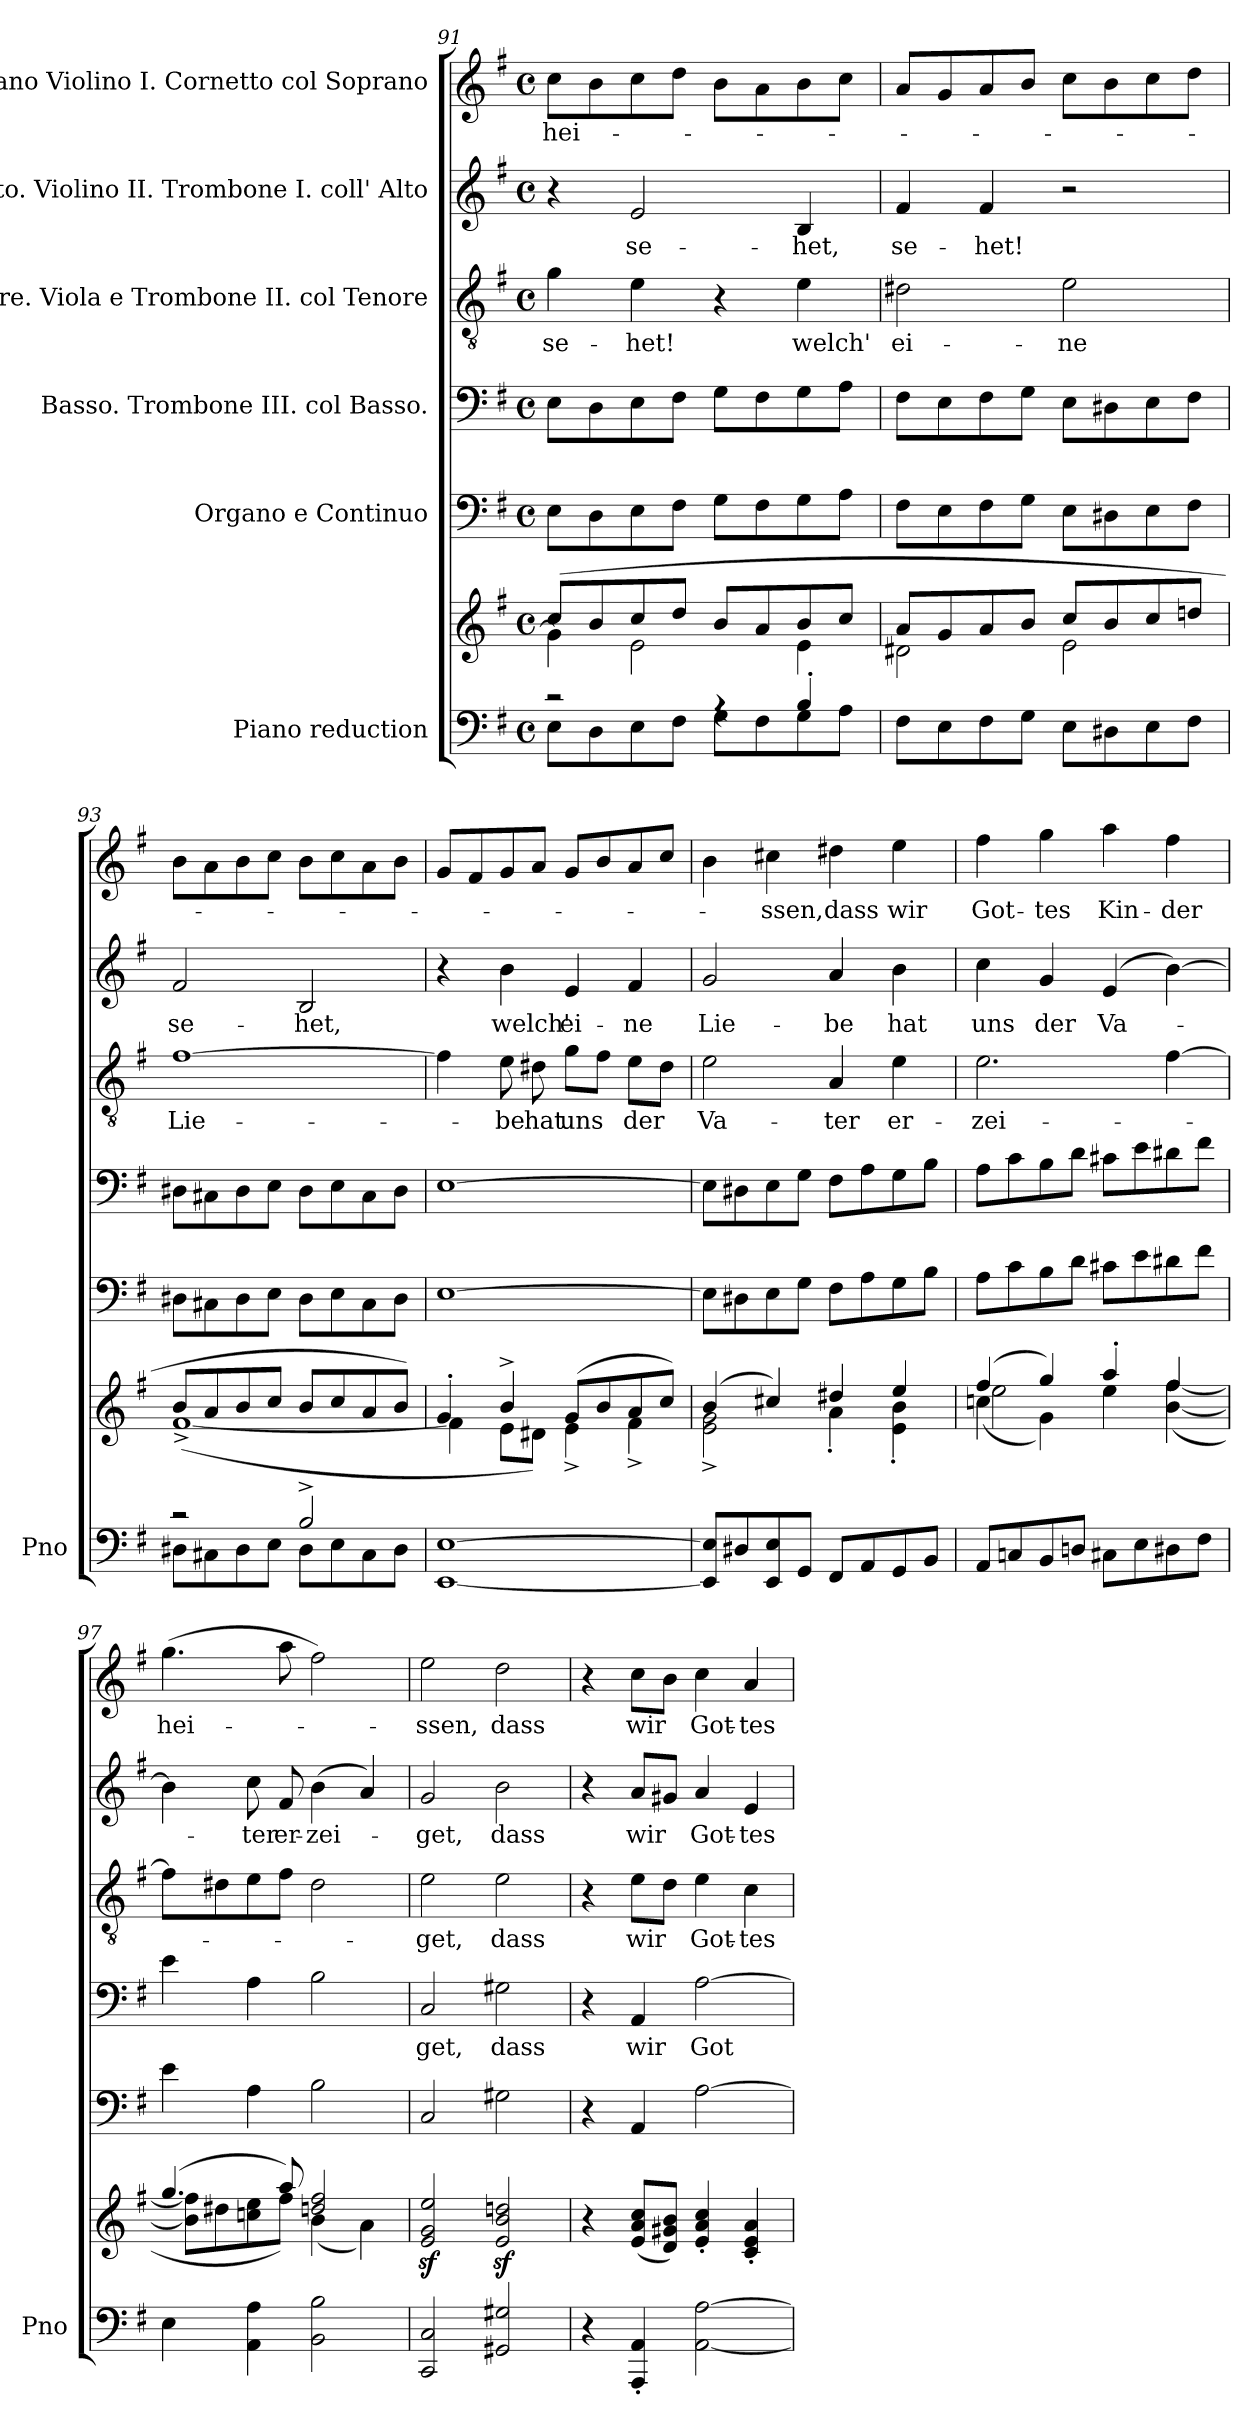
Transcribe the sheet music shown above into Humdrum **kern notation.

**kern	**kern	**kern	**kern	**text	**kern	**text	**kern	**text	**kern	**text
*part6	*part6	*part5	*part4	*part4	*part3	*part3	*part2	*part2	*part1	*part1
*staff7	*staff6	*staff5	*staff4	*staff4	*staff3	*staff3	*staff2	*staff2	*staff1	*staff1
*I"Piano reduction	*	*I"Organo e Continuo	*I"Basso. Trombone III. col Basso.	*	*I"Tenore. Viola e Trombone II. col Tenore	*	*I"Alto. Violino II. Trombone I. coll' Alto	*	*I"Soprano Violino I. Cornetto col Soprano	*
*I'Pno	*	*	*	*	*	*	*	*	*	*
*clefF4	*clefG2	*clefF4	*clefF4	*	*clefGv2	*	*clefG2	*	*clefG2	*
*k[f#]	*k[f#]	*k[f#]	*k[f#]	*	*k[f#]	*	*k[f#]	*	*k[f#]	*
*M4/4	*M4/4	*M4/4	*M4/4	*	*M4/4	*	*M4/4	*	*M4/4	*
*met(c)	*met(c)	*met(c)	*met(c)	*	*met(c)	*	*met(c)	*	*met(c)	*
=91	=91	=91	=91	=91	=91	=91	=91	=91	=91	=91
*^	*^	*	*	*	*	*	*	*	*	*
!	!	!	!	!	!	!	!	!LO:LY:b	!	!	!	!LO:LY:b
2r	8E\L	(>8cc/L	4g\]	8E\L	8E\L	.	4g\	se-	4r	.	8cc\L	hei-
.	8D\	8b/	.	8D\	8D\	.	.	.	.	.	8b\	.
!	!	!	!	!	!	!	!	!LO:LY:b	!	!LO:LY:b	!	!
.	8E\	8cc/	2e\	8E\	8E\	.	4e\	het!	2e/	se-	8cc\	.
.	8F#\J	8dd/J	.	8F#\J	8F#\J	.	.	.	.	.	8dd\J	.
4rA	8G\L	8b/L	.	8G\L	8G\L	.	4r	.	.	.	8b\L	.
.	8F#\	8a/	.	8F#\	8F#\	.	.	.	.	.	8a\	.
!	!	!	!	!	!	!	!	!LO:LY:b	!	!LO:LY:b	!	!
4B'/	8G\	8b/	4e\	8G\	8G\	.	4e\	welch'	4B/	het,	8b\	.
.	8A\J	8cc/J	.	8A\J	8A\J	.	.	.	.	.	8cc\J	.
=92	=92	=92	=92	=92	=92	=92	=92	=92	=92	=92	=92	=92
!	!	!	!	!	!	!	!	!LO:LY:b	!	!LO:LY:b	!	!
*v	*v	*	*	*	*	*	*	*	*	*	*	*
8F#\L	8a/L	2d#X\	8F#\L	8F#\L	.	2d#X\	ei-	4f#/	se-	8a/L	.
8E\	8g/	.	8E\	8E\	.	.	.	.	.	8g/	.
!	!	!	!	!	!	!	!	!	!LO:LY:b	!	!
8F#\	8a/	.	8F#\	8F#\	.	.	.	4f#/	het!	8a/	.
8G\J	8b/J	.	8G\J	8G\J	.	.	.	.	.	8b/J	.
!	!	!	!	!	!	!	!LO:LY:b	!	!	!	!
8E\L	8cc/L	2e\	8E\L	8E\L	.	2e\	ne	2r	.	8cc\L	.
8D#X\	8b/	.	8D#X\	8D#X\	.	.	.	.	.	8b\	.
8E\	8cc/	.	8E\	8E\	.	.	.	.	.	8cc\	.
8F#\J	8ddn/J	.	8F#\J	8F#\J	.	.	.	.	.	8dd\J	.
=93	=93	=93	=93	=93	=93	=93	=93	=93	=93	=93	=93
*^	*	*	*	*	*	*	*	*	*	*	*
!	!	!	!	!	!	!	!	!LO:LY:b	!	!LO:LY:b	!	!
2r	8D#X\L	8b/L	(<[1f#^	8D#X\L	8D#X\L	.	[1f#	Lie-	2f#/	se-	8b\L	.
.	8C#X\	8a/	.	8C#X\	8C#X\	.	.	.	.	.	8a\	.
.	8D#\	8b/	.	8D#\	8D#\	.	.	.	.	.	8b\	.
.	8E\J	8cc/J	.	8E\J	8E\J	.	.	.	.	.	8cc\J	.
!	!	!	!	!	!	!	!	!	!	!LO:LY:b	!	!
2B^/	8D#\L	8b/L	.	8D#\L	8D#\L	.	.	.	2B/	het,	8b\L	.
.	8E\	8cc/	.	8E\	8E\	.	.	.	.	.	8cc\	.
.	8C#\	8a/	.	8C#\	8C#\	.	.	.	.	.	8a\	.
.	8D#\J	8b/J)	.	8D#\J	8D#\J	.	.	.	.	.	8b\J	.
*v	*v	*	*	*	*	*	*	*	*	*	*	*
=94	=94	=94	=94	=94	=94	=94	=94	=94	=94	=94	=94
[1EE [1E	4g'/	4f#\]	[1E	[1E	.	4f#\]	.	4r	.	8g/L	.
.	.	.	.	.	.	.	.	.	.	8f#/	.
!	!	!	!	!	!	!	!LO:LY:b	!	!LO:LY:b	!	!
.	4b^/	8e\L	.	.	.	8e\	-be	4b\	welch'	8g/	.
!	!	!	!	!	!	!	!LO:LY:b	!	!	!	!
.	.	8d#X\J)	.	.	.	8d#X\	hat	.	.	8a/J	.
!	!	!	!	!	!	!	!LO:LY:b	!	!LO:LY:b	!	!
.	(>8g/L	4e^\	.	.	.	8g\L	uns	4e/	ei-	8g/L	.
.	8b/	.	.	.	.	8f#\J	.	.	.	8b/	.
!	!	!	!	!	!	!	!LO:LY:b	!	!LO:LY:b	!	!
.	8a/	4f#^\	.	.	.	8e\L	der	4f#/	ne	8a/	.
.	8cc/J)	.	.	.	.	8d#\J	.	.	.	8cc/J	.
=95	=95	=95	=95	=95	=95	=95	=95	=95	=95	=95	=95
!	!	!	!	!	!	!	!LO:LY:b	!	!LO:LY:b	!	!
8EE/] 8E/]L	(>4b/	2e\^ 2g\^	8E\L]	8E\L]	.	2e\	Va-	2g/	Lie-	4b\	.
8D#X/	.	.	8D#X\	8D#X\	.	.	.	.	.	.	.
!	!	!	!	!	!	!	!	!	!	!	!LO:LY:b
8EE/ 8E/	4cc#X/)	.	8E\	8E\	.	.	.	.	.	4cc#X\	ssen,
8GG/J	.	.	8G\J	8G\J	.	.	.	.	.	.	.
!	!	!	!	!	!	!	!LO:LY:b	!	!LO:LY:b	!	!LO:LY:b
8FF#/L	4dd#X/	4a'\	8F#\L	8F#\L	.	4A/	ter	4a/	be	4dd#X\	dass
8AA/	.	.	8A\	8A\	.	.	.	.	.	.	.
!	!	!	!	!	!	!	!LO:LY:b	!	!LO:LY:b	!	!LO:LY:b
8GG/	4ee/	4e\' 4b\'	8G\	8G\	.	4e\	er-	4b\	hat	4ee\	wir
8BB/J	.	.	8B\J	8B\J	.	.	.	.	.	.	.
!!LO:PB:g=z
=96	=96	=96	=96	=96	=96	=96	=96	=96	=96	=96	=96
*	*	*^	*	*	*	*	*	*	*	*	*
!	!	!	!	!	!	!	!	!LO:LY:b	!	!LO:LY:b	!	!LO:LY:b
8AA/L	(>4ff#/	(<4ccn\	2ee\	8A\L	8A\L	.	2.e\	zei-	4cc\	uns	4ff#\	Got-
8Cn/	.	.	.	8c\	8c\	.	.	.	.	.	.	.
!	!	!	!	!	!	!	!	!	!	!LO:LY:b	!	!LO:LY:b
8BB/	4gg/)	4g\)	.	8B\	8B\	.	.	.	4g/	der	4gg\	tes
8Dn/J	.	.	.	8d\J	8d\J	.	.	.	.	.	.	.
!	!	!	!	!	!	!	!	!	!	!LO:LY:b	!	!LO:LY:b
8C#X\L	4aa'/	4ee\	2ryy	8c#X\L	8c#X\L	.	.	.	(>4e/	Va-	4aa\	Kin-
8E\	.	.	.	8e\	8e\	.	.	.	.	.	.	.
!	!	!	!	!	!	!	!	!	!	!	!	!LO:LY:b
8D#X\	4ff#/	(<[4b\ [4ff#\	.	8d#X\	8d#X\	.	[4f#\	.	[4b\)	.	4ff#\	der
8F#\J	.	.	.	8f#\J	8f#\J	.	.	.	.	.	.	.
*	*	*v	*v	*	*	*	*	*	*	*	*	*
=97	=97	=97	=97	=97	=97	=97	=97	=97	=97	=97	=97
!	!	!	!	!	!	!	!	!	!	!	!LO:LY:b
4E\	(>4.gg/	8b\] 8ff#\]L	4e\	4e\	.	8f#\L]	.	4b\]	.	(>4.gg\	hei-
.	.	8dd#X\	.	.	.	8d#X\	.	.	.	.	.
!	!	!	!	!	!	!	!	!	!LO:LY:b	!	!
4AA\ 4A\	.	8ccn\ 8ee\	4A\	4A\	.	8e\	.	8cc\	-ter	.	.
!	!	!	!	!	!	!	!	!	!LO:LY:b	!	!
.	8aa/)	8ff#\J)	.	.	.	8f#\J	.	8f#/	er-	8aa\	.
!	!	!	!	!	!	!	!	!	!LO:LY:b	!	!
2BB\ 2B\	2ddn/ 2ff#/	(<4b\	2B\	2B\	.	2d#\	.	(>4b\	zei-	2ff#\)	.
.	.	4a\)	.	.	.	.	.	4a/)	.	.	.
=98	=98	=98	=98	=98	=98	=98	=98	=98	=98	=98	=98
!	!	!	!	!	!LO:LY:b	!	!LO:LY:b	!	!LO:LY:b	!	!LO:LY:b
*	*v	*v	*	*	*	*	*	*	*	*	*
2CC/ 2C/	2e/z< 2g/z< 2ee/z<	2C/	2C/	get,	2e\	get,	2g/	get,	2ee\	-ssen,
!	!	!	!	!LO:LY:b	!	!LO:LY:b	!	!LO:LY:b	!	!LO:LY:b
2GG#X/ 2G#X/	2e/z< 2b/z< 2ddn/z<	2G#X\	2G#X\	dass	2e\	dass	2b\	dass	2dd\	dass
=99	=99	=99	=99	=99	=99	=99	=99	=99	=99	=99
4r	4r	4r	4r	.	4r	.	4r	.	4r	.
!	!	!	!	!LO:LY:b	!	!LO:LY:b	!	!LO:LY:b	!	!LO:LY:b
4AAA/' 4AA/'	(<8e/ 8a/ 8cc/L	4AA/	4AA/	wir	8e\L	wir	8a/L	wir	8cc\L	wir
.	8d/ 8g#X/ 8b/J)	.	.	.	8d\J	.	8g#X/J	.	8b\J	.
!	!	!	!	!LO:LY:b	!	!LO:LY:b	!	!LO:LY:b	!	!LO:LY:b
[2AA\ [2A\	4e/' 4a/' 4cc/'	[2A\	[2A\	Got-	4e\	Got-	4a/	Got-	4cc\	Got-
!	!	!	!	!	!	!LO:LY:b	!	!LO:LY:b	!	!LO:LY:b
.	4c/' 4e/' 4a/'	.	.	.	4c\	tes	4e/	tes	4a/	tes
=	=	=	=	=	=	=	=	=	=	=
*-	*-	*-	*-	*-	*-	*-	*-	*-	*-	*-
